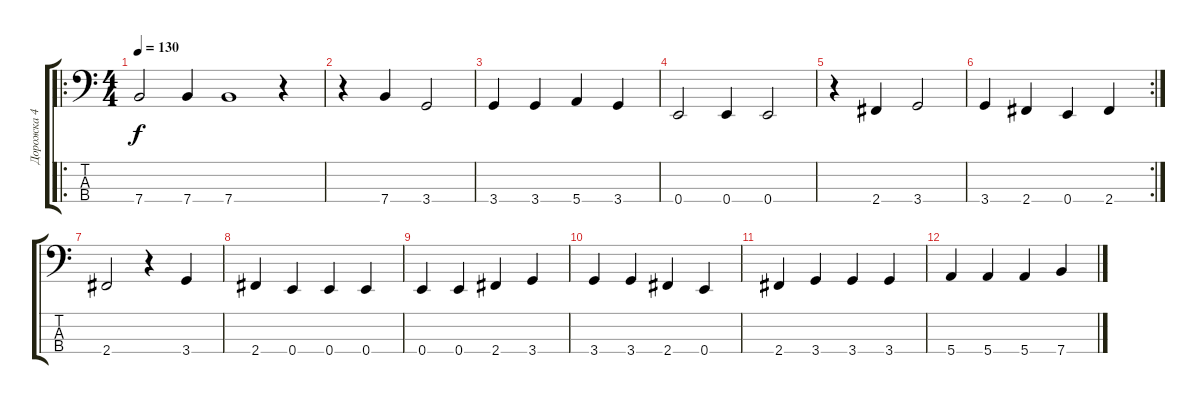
\track ("Дорожка 4" "Дорожка 4") {instrument electricbassfinger}
\staff {score tabs}
\tuning (G2 D2 A1 E1) {hide}
\ro
\ts (4 4)
\tempo 130
\clef f4
\ks c
7.4.2{dy f} 7.4.4 7.4.1 r.4 |
r.4 7.4.4 3.4.2 |
3.4.4 3.4.4 5.4.4 3.4.4 |
0.4.2 0.4.4 0.4.2 |
r.4 2.4.4 3.4.2 |
\rc 2
3.4.4 2.4.4 0.4.4 2.4.4 |
2.4.2 r.4 3.4.4 |
2.4.4 0.4.4 0.4.4 0.4.4 |
0.4.4 0.4.4 2.4.4 3.4.4 |
3.4.4 3.4.4 2.4.4 0.4.4 |
2.4.4 3.4.4 3.4.4 3.4.4 |
5.4.4 5.4.4 5.4.4 7.4.4
